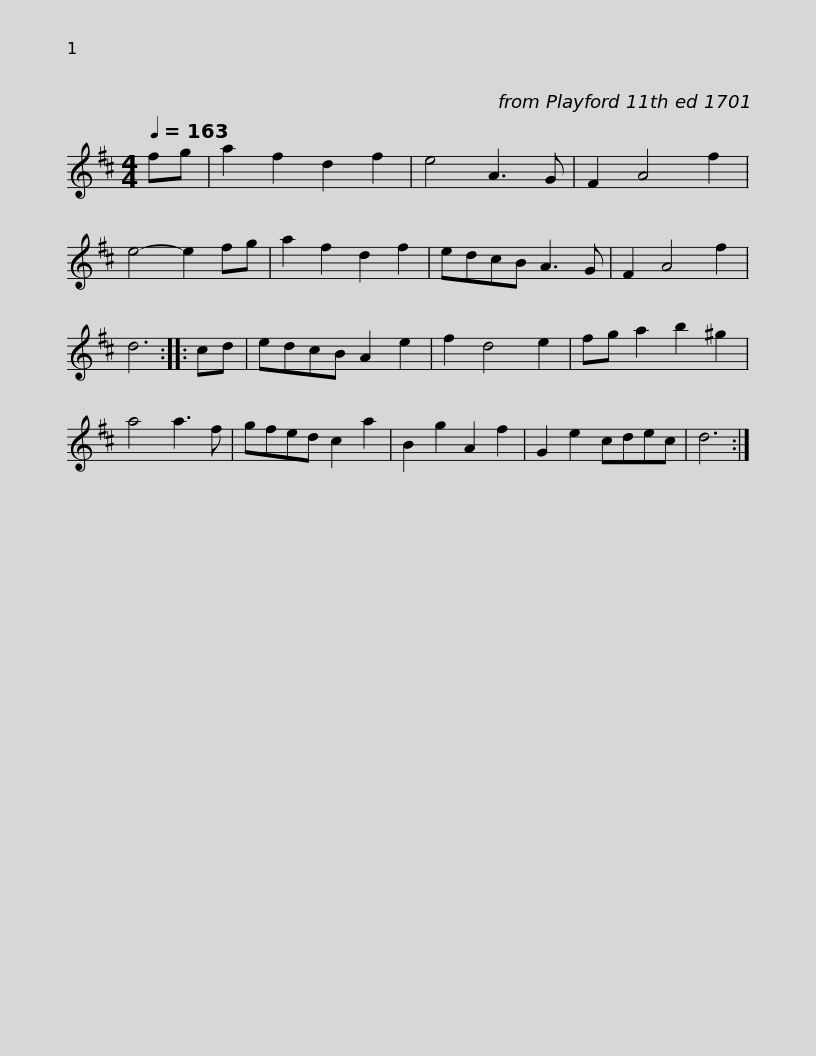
X:1
L:1/8
Q:1/4=163
M:4/4
I:linebreak $
K:D
V:1 treble
V:1
 fg | a2 f2 d2 f2 | e4 A3 G | F2 A4 f2 | e4- e2 fg | %5
 a2 f2 d2 f2 | edcB A3 G | F2 A4 f2 | d6 :: cd |$ %10
 edcB A2 e2 | f2 d4 e2 | fg a2 b2 ^g2 | a4 a3 f | gfed c2 a2 | %15
 B2 g2 A2 f2 | G2 e2 cdec | d6 :| %18
